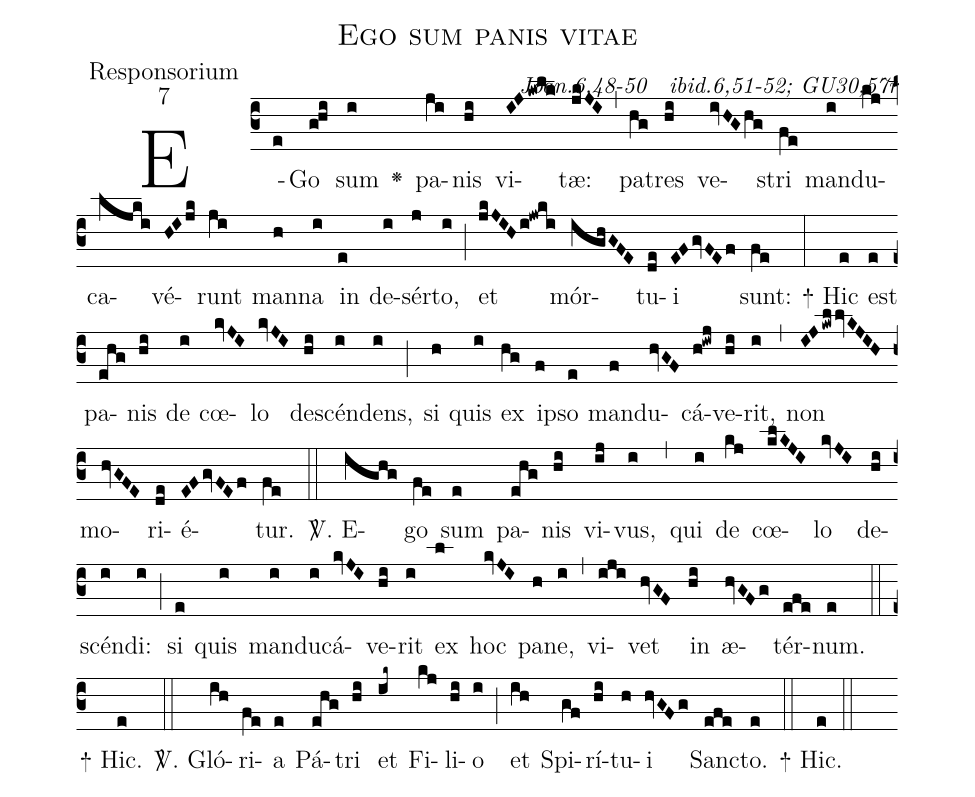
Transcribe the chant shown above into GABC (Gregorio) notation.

name:Ego sum panis vitae;
office-part:Responsorium;
mode:7;
commentary:ꝶ Joan.6,48-50 ꝟ ibid.6,51-52; GU30,57r;
%%
(c3)E(e)Go(ghi) sum(i) <v>\greheightstar</v>()
pa(ji)nis(hi) vi(IJkwlk)tæ:(jkJI) (,)
pa(hg)tres(hi) ve(ivHGhg)stri(fe) man(i)du(kj)ca(ljki)vé(HIjk)runt(ji) man(h)na(i) in(e) de(i)sér(j)to,(i) (;)
et(jkJIHi!jwki) mór(ighGFE)tu(de)i(EFgvFEf) sunt:(fe) (:)
+
Hic(e) est(e) pa(ehg)nis(hi) de(i) cœ(kvJI)lo(kvJI) de(hi)scén(i)dens,(i) (;)
si(h) quis(i) ex(hg) i(f)pso(e) man(f)du(hvGF)cá(h!iwj)ve(hi)rit,(i) (,) non(IJkwllvKJIH) mo(hvGFE)ri(de)é(EFgvFEf)tur.(fe) (::)

<sp>V/</sp>.
E(ighg)go(fe) sum(e) pa(ehg)nis(hi) vi(ij)vus,(i) (,) qui(i) de(kj) cœ(klKJI)lo(kvJI) de(hi)scén(i)di:(i) (;)
si(e) quis(i) man(i)du(i)cá(kvJI)ve(hi)rit(i) ex(l) hoc(kvJI) pa(h)ne,(i) (,) vi(iji)vet(hvGF) in(hi) æ(hvGFg)tér(efe)num.(e) (::)

+ Hic.(e) (::)

<sp>V/</sp>.
Gló(ih)ri(fe)a(e) Pá(ehg)tri(hi) et(ik~) Fi(kj)li(hi)o(i) (;)
et(ih) Spi(gf)rí(hi)tu(h)i(hvGFg) San(efe)cto.(e) (::)

+ Hic.(e) (::)
